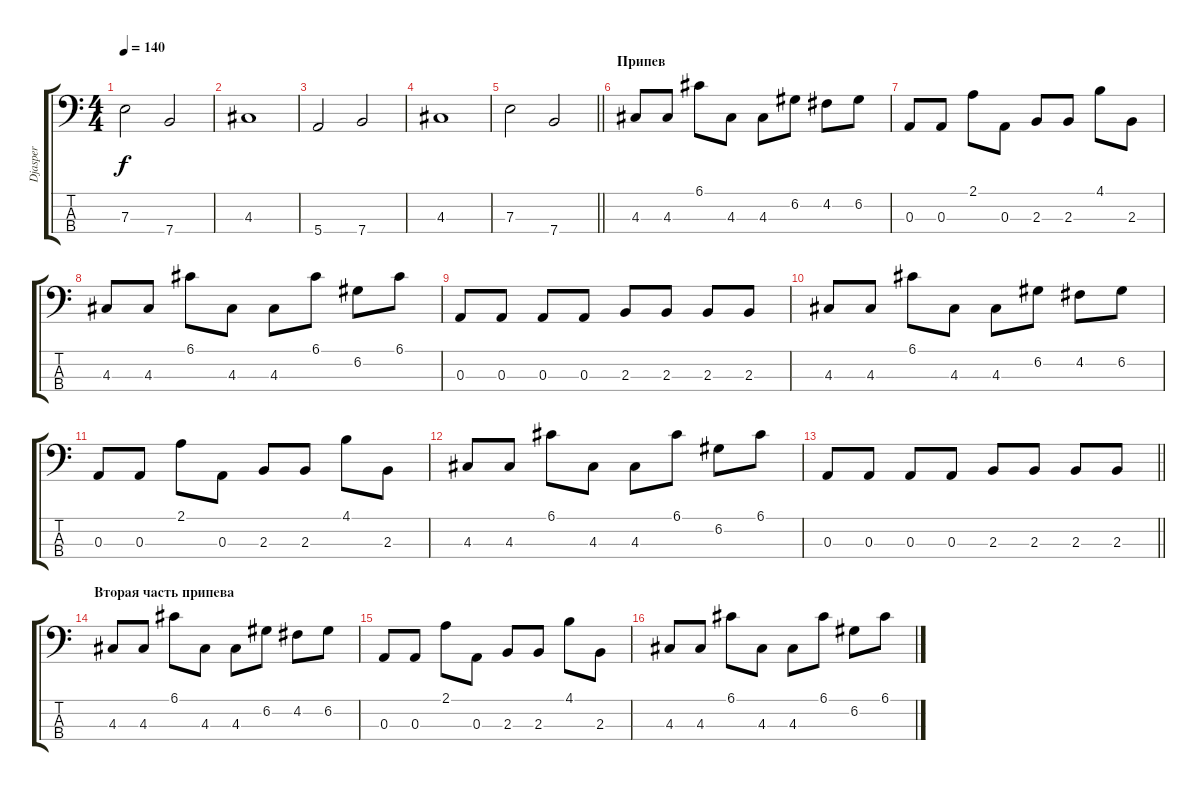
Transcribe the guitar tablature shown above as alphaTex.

\track ("Djasper" "Djasper") {instrument electricbasspick}
\staff {score tabs}
\tuning (G2 D2 A1 E1) {hide}
\ts (4 4)
\tempo 140
\clef f4
\ks c
7.3.2{dy f} 7.4.2 |
4.3.1 |
5.4.2 7.4.2 |
4.3.1 |
\barLineRight lightlight
7.3.2 7.4.2 |
\section ("" "Припев")
4.3.8 4.3.8 6.1.8 4.3.8 4.3.8 6.2.8 4.2.8 6.2.8 |
0.3.8 0.3.8 2.1.8 0.3.8 2.3.8 2.3.8 4.1.8 2.3.8 |
4.3.8 4.3.8 6.1.8 4.3.8 4.3.8 6.1.8 6.2.8 6.1.8 |
0.3.8 0.3.8 0.3.8 0.3.8 2.3.8 2.3.8 2.3.8 2.3.8 |
4.3.8 4.3.8 6.1.8 4.3.8 4.3.8 6.2.8 4.2.8 6.2.8 |
0.3.8 0.3.8 2.1.8 0.3.8 2.3.8 2.3.8 4.1.8 2.3.8 |
4.3.8 4.3.8 6.1.8 4.3.8 4.3.8 6.1.8 6.2.8 6.1.8 |
\barLineRight lightlight
0.3.8 0.3.8 0.3.8 0.3.8 2.3.8 2.3.8 2.3.8 2.3.8 |
\section ("" "Вторая часть припева")
4.3.8 4.3.8 6.1.8 4.3.8 4.3.8 6.2.8 4.2.8 6.2.8 |
0.3.8 0.3.8 2.1.8 0.3.8 2.3.8 2.3.8 4.1.8 2.3.8 |
4.3.8 4.3.8 6.1.8 4.3.8 4.3.8 6.1.8 6.2.8 6.1.8
